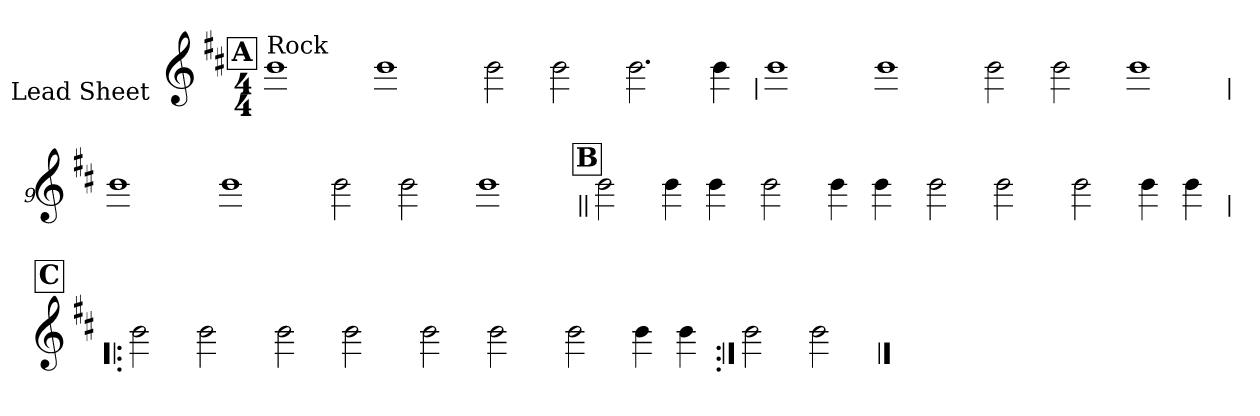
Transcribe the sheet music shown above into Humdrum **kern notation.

**kern
*part1
*staff1
*I"Lead Sheet
*stria0
*clefG2
*k[f#c#]
*D:
*M4/4
*MM115
!!LO:REH:place=s1:a:t=A
=1||
!LO:TX:a:t=Rock
1b
=2-
1b
=3-
2b
2b
=4-
2.b
4b
!!LO:LB:g=z
=5
1b
=6-
1b
=7-
2b
2b
=8-
1b
!!LO:LB:g=z
=9
1b
=10-
1b
=11-
2b
2b
=12-
1b
!!LO:LB:g=z
!!LO:REH:place=s1:a:t=B
=13||
2b
4b
4b
=14-
2b
4b
4b
=15-
2b
2b
=16-
2b
4b
4b
!!LO:LB:g=z
!!LO:REH:place=s1:a:t=C
=17!|:
2b
2b
=18-
2b
2b
=19-
2b
2b
=20-
2b
4b
4b
!!LO:LB:g=z
=21:|!
2b
2b
==
*-
